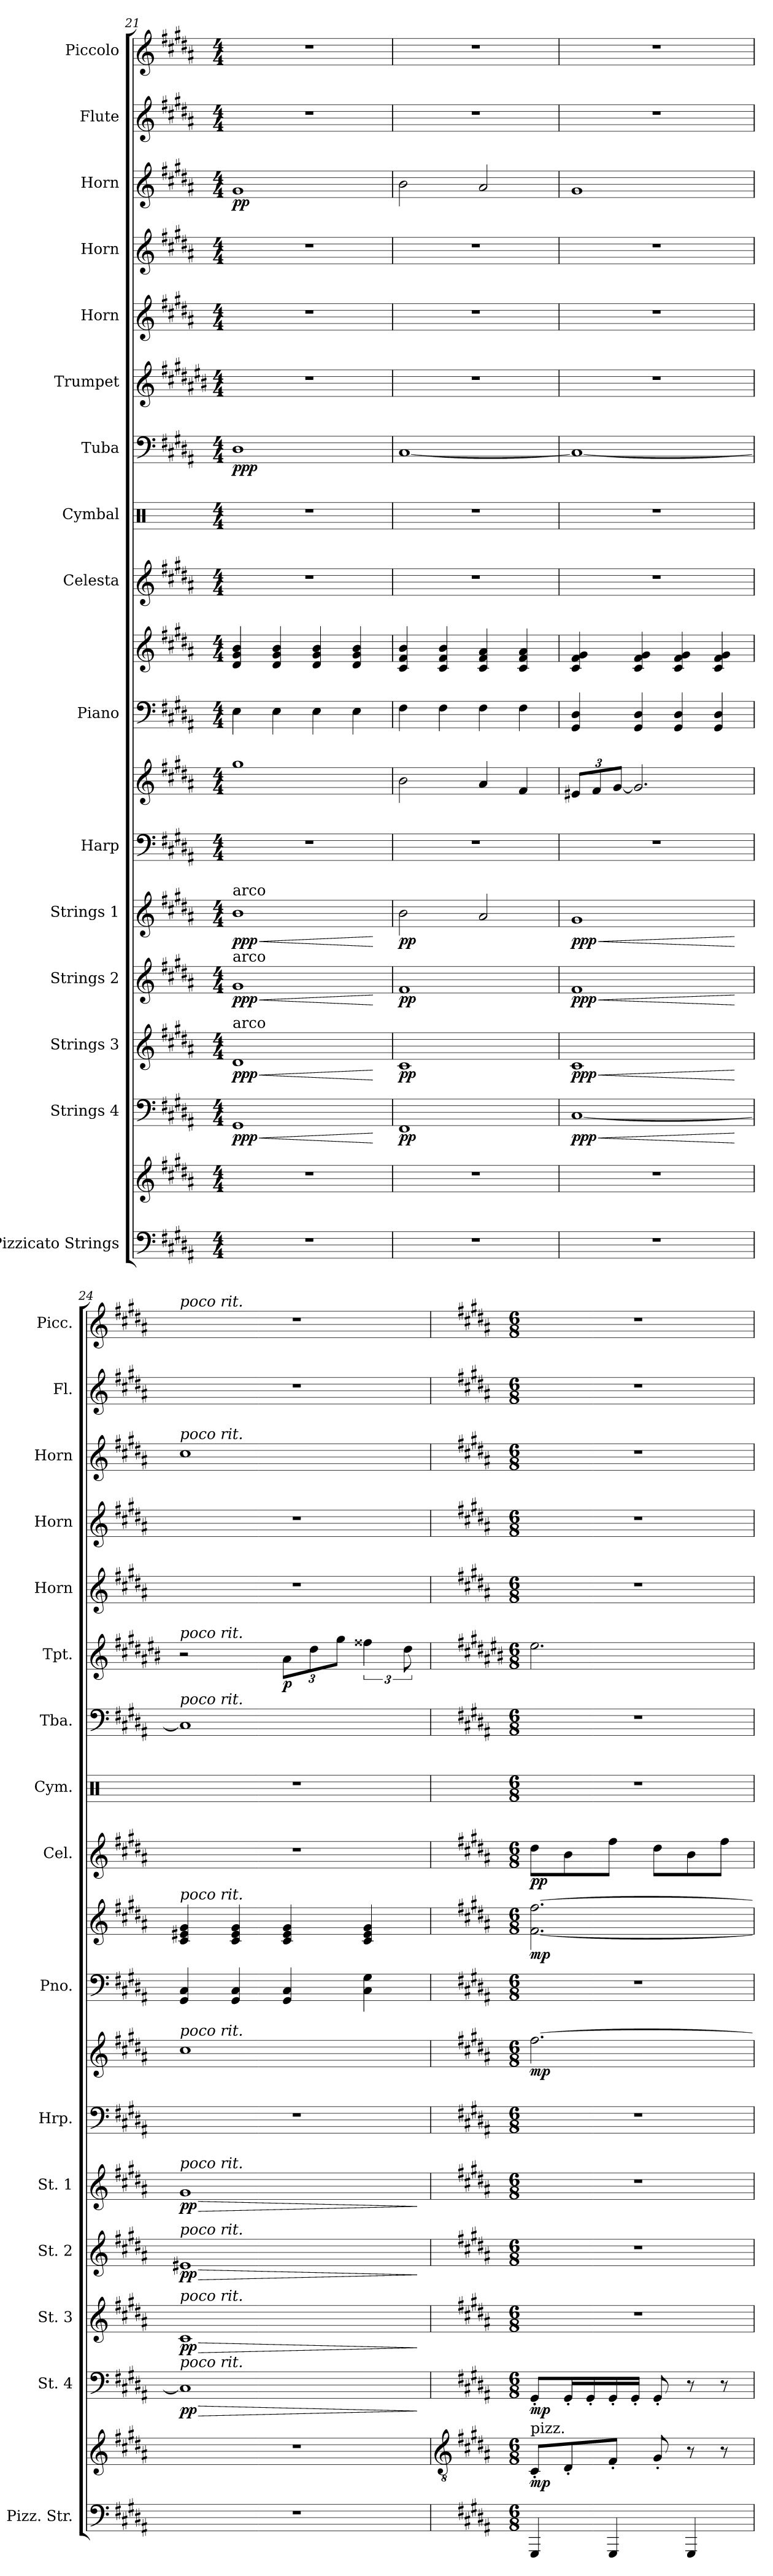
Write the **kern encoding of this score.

**kern	**kern	**dynam	**kern	**dynam	**kern	**dynam	**kern	**dynam	**kern	**dynam	**kern	**kern	**dynam	**kern	**kern	**dynam	**kern	**dynam	**kern	**kern	**dynam	**kern	**dynam	**kern	**kern	**kern	**dynam	**kern	**kern
*part16	*part16	*part16	*part15	*part15	*part14	*part14	*part13	*part13	*part12	*part12	*part11	*part11	*part11	*part10	*part10	*part10	*part9	*part9	*part8	*part7	*part7	*part6	*part6	*part5	*part4	*part3	*part3	*part2	*part1
*staff19	*staff18	*staff18/19	*staff17	*staff17	*staff16	*staff16	*staff15	*staff15	*staff14	*staff14	*staff13	*staff12	*staff12/13	*staff11	*staff10	*staff10/11	*staff9	*staff9	*staff8	*staff7	*staff7	*staff6	*staff6	*staff5	*staff4	*staff3	*staff3	*staff2	*staff1
*I"Pizzicato Strings	*	*	*I"Strings 4	*	*I"Strings 3	*	*I"Strings 2	*	*I"Strings 1	*	*I"Harp	*	*	*I"Piano	*	*	*I"Celesta	*	*I"Cymbal	*I"Tuba	*	*I"Trumpet	*	*I"Horn	*I"Horn	*I"Horn	*	*I"Flute	*I"Piccolo
*I'Pizz. Str.	*	*	*I'St. 4	*	*I'St. 3	*	*I'St. 2	*	*I'St. 1	*	*I'Hrp.	*	*	*I'Pno.	*	*	*I'Cel.	*	*I'Cym.	*I'Tba.	*	*I'Tpt.	*	*I'Horn	*I'Horn	*I'Horn	*	*I'Fl.	*I'Picc.
!!LO:PB:g=z
*clefF4	*clefG2	*	*clefF4	*	*clefG2	*	*clefG2	*	*clefG2	*	*clefF4	*clefG2	*	*clefF4	*clefG2	*	*clefG2	*	*clefX	*clefF4	*	*clefG2	*	*clefG2	*clefG2	*clefG2	*	*clefG2	*clefG2
*	*	*	*	*	*	*	*	*	*	*	*	*	*	*	*	*	*ITrd-7c-12	*	*	*	*	*ITrd1c2	*	*ITrd7c12	*ITrd7c12	*ITrd7c12	*	*	*ITrd-7c-12
*k[f#c#g#d#a#]	*k[f#c#g#d#a#]	*	*k[f#c#g#d#a#]	*	*k[f#c#g#d#a#]	*	*k[f#c#g#d#a#]	*	*k[f#c#g#d#a#]	*	*k[f#c#g#d#a#]	*k[f#c#g#d#a#]	*	*k[f#c#g#d#a#]	*k[f#c#g#d#a#]	*	*k[f#c#g#d#a#]	*	*k[]	*k[f#c#g#d#a#]	*	*k[f#c#g#d#a#]	*	*k[f#c#g#d#a#]	*k[f#c#g#d#a#]	*k[f#c#g#d#a#]	*	*k[f#c#g#d#a#]	*k[f#c#g#d#a#]
*M4/4	*M4/4	*	*M4/4	*	*M4/4	*	*M4/4	*	*M4/4	*	*M4/4	*M4/4	*	*M4/4	*M4/4	*	*M4/4	*	*M4/4	*M4/4	*	*M4/4	*	*M4/4	*M4/4	*M4/4	*	*M4/4	*M4/4
=21	=21	=21	=21	=21	=21	=21	=21	=21	=21	=21	=21	=21	=21	=21	=21	=21	=21	=21	=21	=21	=21	=21	=21	=21	=21	=21	=21	=21	=21
!	!	!	!	!	!	!	!	!	!LO:TX:a:t=arco	!	!	!	!	!	!	!	!	!	!	!	!	!	!	!	!	!	!	!	!
!	!	!	!	!	!	!	!LO:TX:a:t=arco	!	!	!	!	!	!	!	!	!	!	!	!	!	!	!	!	!	!	!	!	!	!
!	!	!	!	!	!LO:TX:a:t=arco	!	!	!	!	!	!	!	!	!	!	!	!	!	!	!	!	!	!	!	!	!	!	!	!
!	!	!	!	!LO:HP:b	!	!LO:HP:b	!	!LO:HP:b	!	!LO:HP:b	!	!	!	!	!	!	!	!	!	!	!	!	!	!	!	!	!	!	!
!	!	!	!	!LO:DY:n=1:b	!	!LO:DY:n=1:b	!	!LO:DY:n=1:b	!	!LO:DY:n=1:b	!	!	!	!	!	!	!	!	!	!	!LO:DY:b	!	!	!	!	!	!LO:DY:b	!	!
1r	1r	.	1GG#	< ppp	1d#	< ppp	1g#	< ppp	1b	< ppp	1r	1gg#	.	4E\	4d#/ 4g#/ 4b/	.	1r	.	1r	1D#	ppp	1r	.	1r	1r	1G#	pp	1r	1r
.	.	.	.	.	.	.	.	.	.	.	.	.	.	4E\	4d#/ 4g#/ 4b/	.	.	.	.	.	.	.	.	.	.	.	.	.	.
.	.	.	.	.	.	.	.	.	.	.	.	.	.	4E\	4d#/ 4g#/ 4b/	.	.	.	.	.	.	.	.	.	.	.	.	.	.
.	.	.	.	.	.	.	.	.	.	.	.	.	.	4E\	4d#/ 4g#/ 4b/	.	.	.	.	.	.	.	.	.	.	.	.	.	.
.	.	.	.	[	.	[	.	[	.	[	.	.	.	.	.	.	.	.	.	.	.	.	.	.	.	.	.	.	.
=22	=22	=22	=22	=22	=22	=22	=22	=22	=22	=22	=22	=22	=22	=22	=22	=22	=22	=22	=22	=22	=22	=22	=22	=22	=22	=22	=22	=22	=22
!	!	!	!	!LO:DY:b	!	!LO:DY:b	!	!LO:DY:b	!	!LO:DY:b	!	!	!	!	!	!	!	!	!	!	!	!	!	!	!	!	!	!	!
1r	1r	.	1FF#	pp	1c#	pp	1f#	pp	2b\	pp	1r	2b\	.	4F#\	4c#/ 4f#/ 4b/	.	1r	.	1r	[1C#	.	1r	.	1r	1r	2B\	.	1r	1r
.	.	.	.	.	.	.	.	.	.	.	.	.	.	4F#\	4c#/ 4f#/ 4b/	.	.	.	.	.	.	.	.	.	.	.	.	.	.
.	.	.	.	.	.	.	.	.	2a#/	.	.	4a#/	.	4F#\	4c#/ 4f#/ 4a#/	.	.	.	.	.	.	.	.	.	.	2A#/	.	.	.
.	.	.	.	.	.	.	.	.	.	.	.	4f#/	.	4F#\	4c#/ 4f#/ 4a#/	.	.	.	.	.	.	.	.	.	.	.	.	.	.
=23	=23	=23	=23	=23	=23	=23	=23	=23	=23	=23	=23	=23	=23	=23	=23	=23	=23	=23	=23	=23	=23	=23	=23	=23	=23	=23	=23	=23	=23
!	!	!	!	!LO:HP:b	!	!LO:HP:b	!	!LO:HP:b	!	!LO:HP:b	!	!	!	!	!	!	!	!	!	!	!	!	!	!	!	!	!	!	!
*	*	*	*	*	*	*	*	*	*	*	*	*Xbrackettup	*	*	*	*	*	*	*	*	*	*	*	*	*	*	*	*	*
!	!	!	!	!LO:DY:n=1:b	!	!LO:DY:n=1:b	!	!LO:DY:n=1:b	!	!LO:DY:n=1:b	!	!	!	!	!	!	!	!	!	!	!	!	!	!	!	!	!	!	!
1r	1r	.	[1C#	< ppp	1c#	< ppp	1f#	< ppp	1g#	< ppp	1r	12e#X/L	.	4GG#/ 4D#/	4c#/ 4f#/ 4g#/	.	1r	.	1r	1C#_	.	1r	.	1r	1r	1G#	.	1r	1r
.	.	.	.	.	.	.	.	.	.	.	.	12f#/	.	.	.	.	.	.	.	.	.	.	.	.	.	.	.	.	.
.	.	.	.	.	.	.	.	.	.	.	.	[12g#/J	.	.	.	.	.	.	.	.	.	.	.	.	.	.	.	.	.
.	.	.	.	.	.	.	.	.	.	.	.	2.g#/]	.	4GG#/ 4D#/	4c#/ 4f#/ 4g#/	.	.	.	.	.	.	.	.	.	.	.	.	.	.
.	.	.	.	.	.	.	.	.	.	.	.	.	.	4GG#/ 4D#/	4c#/ 4f#/ 4g#/	.	.	.	.	.	.	.	.	.	.	.	.	.	.
.	.	.	.	.	.	.	.	.	.	.	.	.	.	4GG#/ 4D#/	4c#/ 4f#/ 4g#/	.	.	.	.	.	.	.	.	.	.	.	.	.	.
.	.	.	.	[	.	[	.	[	.	[	.	.	.	.	.	.	.	.	.	.	.	.	.	.	.	.	.	.	.
=24	=24	=24	=24	=24	=24	=24	=24	=24	=24	=24	=24	=24	=24	=24	=24	=24	=24	=24	=24	=24	=24	=24	=24	=24	=24	=24	=24	=24	=24
!	!	!	!	!	!	!	!	!	!	!	!	!	!	!	!	!	!	!	!	!	!	!	!	!	!	!	!	!	!LO:TX:a:i:t=poco rit.
!	!	!	!	!	!	!	!	!	!	!	!	!	!	!	!	!	!	!	!	!	!	!	!	!	!	!LO:TX:a:i:t=poco rit.	!	!	!
!	!	!	!	!	!	!	!	!	!	!	!	!	!	!	!	!	!	!	!	!	!	!LO:TX:a:i:t=poco rit.	!	!	!	!	!	!	!
!	!	!	!	!	!	!	!	!	!	!	!	!	!	!	!	!	!	!	!	!LO:TX:a:i:t=poco rit.	!	!	!	!	!	!	!	!	!
!	!	!	!	!	!	!	!	!	!	!	!	!	!	!	!LO:TX:a:i:t=poco rit.	!	!	!	!	!	!	!	!	!	!	!	!	!	!
!	!	!	!	!	!	!	!	!	!	!	!	!LO:TX:a:i:t=poco rit.	!	!	!	!	!	!	!	!	!	!	!	!	!	!	!	!	!
!	!	!	!	!	!	!	!	!	!LO:TX:a:i:t=poco rit.	!	!	!	!	!	!	!	!	!	!	!	!	!	!	!	!	!	!	!	!
!	!	!	!	!	!	!	!LO:TX:a:i:t=poco rit.	!	!	!	!	!	!	!	!	!	!	!	!	!	!	!	!	!	!	!	!	!	!
!	!	!	!	!	!LO:TX:a:i:t=poco rit.	!	!	!	!	!	!	!	!	!	!	!	!	!	!	!	!	!	!	!	!	!	!	!	!
!	!	!	!LO:TX:a:i:t=poco rit.	!	!	!	!	!	!	!	!	!	!	!	!	!	!	!	!	!	!	!	!	!	!	!	!	!	!
!	!	!	!	!LO:HP:b	!	!LO:HP:b	!	!LO:HP:b	!	!LO:HP:b	!	!	!	!	!	!	!	!	!	!	!	!	!	!	!	!	!	!	!
!	!	!	!	!LO:DY:n=1:b	!	!LO:DY:n=1:b	!	!LO:DY:n=1:b	!	!LO:DY:n=1:b	!	!	!	!	!	!	!	!	!	!	!	!	!	!	!	!	!	!	!
1r	1r	.	1C#]	> pp	1c#	> pp	1e#X	> pp	1g#	> pp	1r	1cc#	.	4GG#/ 4C#/	4c#/ 4e#X/ 4g#/	.	1r	.	1r	1C#]	.	2r	.	1r	1r	1c#	.	1r	1r
.	.	.	.	.	.	.	.	.	.	.	.	.	.	4GG#/ 4C#/	4c#/ 4e#/ 4g#/	.	.	.	.	.	.	.	.	.	.	.	.	.	.
*	*	*	*	*	*	*	*	*	*	*	*	*	*	*	*	*	*	*	*	*	*	*Xbrackettup	*	*	*	*	*	*	*
!	!	!	!	!	!	!	!	!	!	!	!	!	!	!	!	!	!	!	!	!	!	!	!LO:DY:b	!	!	!	!	!	!
.	.	.	.	.	.	.	.	.	.	.	.	.	.	4GG#/ 4C#/	4c#/ 4e#/ 4g#/	.	.	.	.	.	.	12g#\L	p	.	.	.	.	.	.
.	.	.	.	.	.	.	.	.	.	.	.	.	.	.	.	.	.	.	.	.	.	12cc#\	.	.	.	.	.	.	.
.	.	.	.	.	.	.	.	.	.	.	.	.	.	.	.	.	.	.	.	.	.	12ff#\J	.	.	.	.	.	.	.
*	*	*	*	*	*	*	*	*	*	*	*	*	*	*	*	*	*	*	*	*	*	*brackettup	*	*	*	*	*	*	*
.	.	.	.	.	.	.	.	.	.	.	.	.	.	4C#\ 4G#\	4c#/ 4e#/ 4g#/	.	.	.	.	.	.	6ee#X\	.	.	.	.	.	.	.
.	.	.	.	.	.	.	.	.	.	.	.	.	.	.	.	.	.	.	.	.	.	12cc#\	.	.	.	.	.	.	.
.	.	.	.	]	.	]	.	]	.	]	.	.	.	.	.	.	.	.	.	.	.	.	.	.	.	.	.	.	.
!!LO:LB:g=z
=25	=25	=25	=25	=25	=25	=25	=25	=25	=25	=25	=25	=25	=25	=25	=25	=25	=25	=25	=25	=25	=25	=25	=25	=25	=25	=25	=25	=25	=25
*	*clefGv2	*	*	*	*	*	*	*	*	*	*	*	*	*	*	*	*	*	*	*	*	*	*	*	*	*	*	*	*
*k[f#c#g#d#a#]	*k[f#c#g#d#a#]	*	*k[f#c#g#d#a#]	*	*k[f#c#g#d#a#]	*	*k[f#c#g#d#a#]	*	*k[f#c#g#d#a#]	*	*k[f#c#g#d#a#]	*k[f#c#g#d#a#]	*	*k[f#c#g#d#a#]	*k[f#c#g#d#a#]	*	*k[f#c#g#d#a#]	*	*	*k[f#c#g#d#a#]	*	*k[f#c#g#d#a#]	*	*k[f#c#g#d#a#]	*k[f#c#g#d#a#]	*k[f#c#g#d#a#]	*	*k[f#c#g#d#a#]	*k[f#c#g#d#a#]
*M6/8	*M6/8	*	*M6/8	*	*M6/8	*	*M6/8	*	*M6/8	*	*M6/8	*M6/8	*	*M6/8	*M6/8	*	*M6/8	*	*M6/8	*M6/8	*	*M6/8	*	*M6/8	*M6/8	*M6/8	*	*M6/8	*M6/8
*	*	*	*	*	*	*	*	*	*	*	*	*	*	*	*	*	*	*	*	*	*	*	*	*	*	*	*	*	*MM114
!	!LO:TX:a:t=pizz.	!	!	!	!	!	!	!	!	!	!	!	!	!	!	!	!	!	!	!	!	!	!	!	!	!	!	!	!
!	!	!LO:DY:b	!	!LO:DY:b	!	!	!	!	!	!	!	!	!LO:DY:b	!	!	!LO:DY:b	!	!LO:DY:b	!	!	!	!	!	!	!	!	!	!	!
4GGG#/	8C#'/L	mp	8GG#'/L	mp	2.r	.	2.r	.	2.r	.	2.r	[2.ff#\	mp	2.r	[2.f#\ [2.ff#\	mp	8ddd#\L	pp	2.r	2.r	.	2.dd#\	.	2.r	2.r	2.r	.	2.r	2.r
.	8D#'/	.	16GG#'/L	.	.	.	.	.	.	.	.	.	.	.	.	.	8bb\	.	.	.	.	.	.	.	.	.	.	.	.
.	.	.	16GG#'/	.	.	.	.	.	.	.	.	.	.	.	.	.	.	.	.	.	.	.	.	.	.	.	.	.	.
4GGG#/	8F#'/J	.	16GG#'/	.	.	.	.	.	.	.	.	.	.	.	.	.	8fff#\J	.	.	.	.	.	.	.	.	.	.	.	.
.	.	.	16GG#'/JJ	.	.	.	.	.	.	.	.	.	.	.	.	.	.	.	.	.	.	.	.	.	.	.	.	.	.
.	8G#'/	.	8GG#'/	.	.	.	.	.	.	.	.	.	.	.	.	.	8ddd#\L	.	.	.	.	.	.	.	.	.	.	.	.
4GGG#/	8r	.	8r	.	.	.	.	.	.	.	.	.	.	.	.	.	8bb\	.	.	.	.	.	.	.	.	.	.	.	.
.	8r	.	8r	.	.	.	.	.	.	.	.	.	.	.	.	.	8fff#\J	.	.	.	.	.	.	.	.	.	.	.	.
=	=	=	=	=	=	=	=	=	=	=	=	=	=	=	=	=	=	=	=	=	=	=	=	=	=	=	=	=	=
*-	*-	*-	*-	*-	*-	*-	*-	*-	*-	*-	*-	*-	*-	*-	*-	*-	*-	*-	*-	*-	*-	*-	*-	*-	*-	*-	*-	*-	*-
